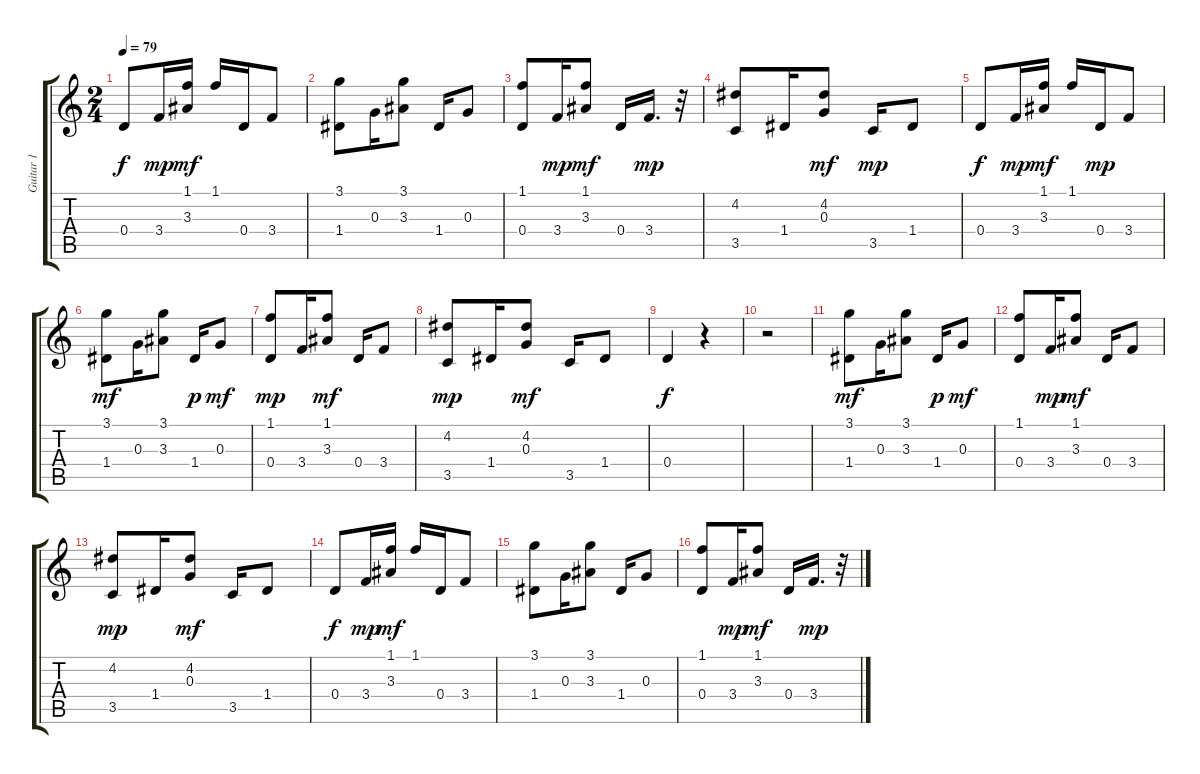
\track ("Guitar 1" "Guitar 1") {instrument acousticguitarsteel}
\staff {score tabs}
\tuning (E4 B3 G3 D3 A2 E2) {hide}
\ts (2 4)
\tempo 79
\clef g2
\ks c
0.4.8{dy f} 3.4.16{dy mp} (1.1 3.3).16{dy mf} 1.1.16 0.4.16 3.4.8 |
(3.1 1.4).8 0.3.16 (3.1 3.3).8 1.4.16 0.3.8 |
(1.1 0.4).8 3.4.16{dy mp} (1.1 3.3).8{dy mf} 0.4.16 3.4.16{d dy mp} r.32 |
(4.2 3.5).8 1.4.16 (4.2 0.3).8{dy mf} 3.5.16{dy mp} 1.4.8 |
0.4.8{dy f} 3.4.16{dy mp} (1.1 3.3).16{dy mf} 1.1.16 0.4.16{dy mp} 3.4.8 |
(3.1 1.4).8{dy mf} 0.3.16 (3.1 3.3).8 1.4.16{dy p} 0.3.8{dy mf} |
(1.1 0.4).8{dy mp} 3.4.16 (1.1 3.3).8{dy mf} 0.4.16 3.4.8 |
(4.2 3.5).8{dy mp} 1.4.16 (4.2 0.3).8{dy mf} 3.5.16 1.4.8 |
0.4.4{dy f} r.4 |
r.2 |
(3.1 1.4).8{dy mf} 0.3.16 (3.1 3.3).8 1.4.16{dy p} 0.3.8{dy mf} |
(1.1 0.4).8 3.4.16{dy mp} (1.1 3.3).8{dy mf} 0.4.16 3.4.8 |
(4.2 3.5).8{dy mp} 1.4.16 (4.2 0.3).8{dy mf} 3.5.16 1.4.8 |
0.4.8{dy f} 3.4.16{dy mp} (1.1 3.3).16{dy mf} 1.1.16 0.4.16 3.4.8 |
(3.1 1.4).8 0.3.16 (3.1 3.3).8 1.4.16 0.3.8 |
(1.1 0.4).8 3.4.16{dy mp} (1.1 3.3).8{dy mf} 0.4.16 3.4.16{d dy mp} r.32
